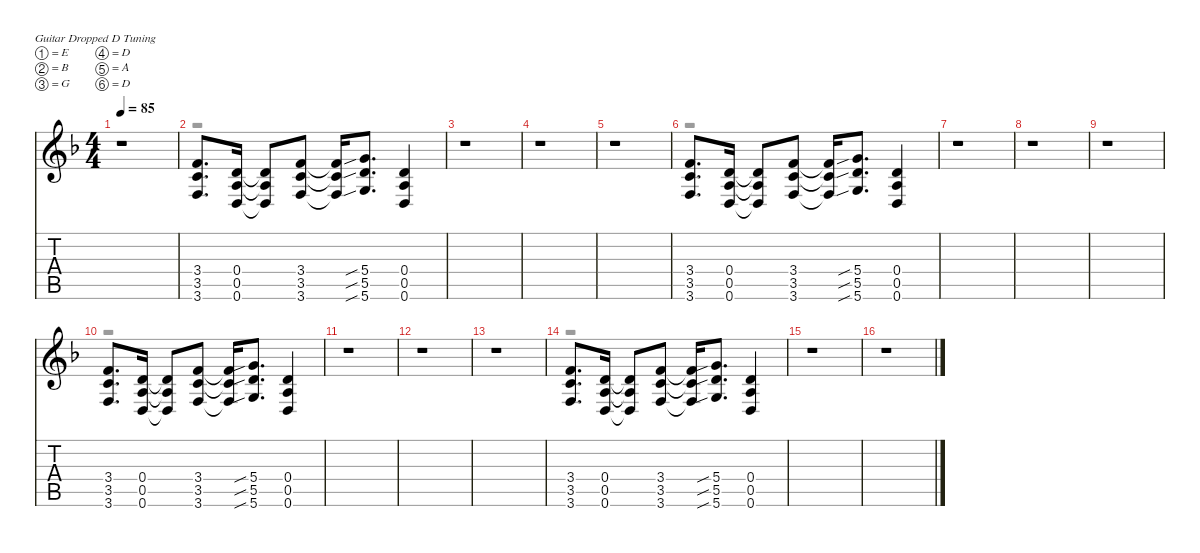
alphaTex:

\defaultSystemsLayout 4
\hideDynamics
\bracketExtendMode nobrackets
\singleTrackTrackNamePolicy hidden
\multiTrackTrackNamePolicy hidden
\firstSystemTrackNameMode fullname
\firstSystemTrackNameOrientation horizontal
\otherSystemsTrackNameOrientation horizontal
\track ("Guitar 2" "Guitar 2") {instrument distortionguitar}
\staff {score tabs}
\tuning (E4 B3 G3 D3 A2 D2)
\voice
\ts (4 4)
\tempo 85
\clef g2
\ks f
r.1{dy p beam Up} |
(3.4{acc forcenatural} 3.5{acc forcenatural} 3.6{acc forcenatural}).8{d dy f instrument distortionguitar beam Up} (0.4{acc forcenatural} 0.5{acc forcenatural} 0.6{acc forcenatural}).16{beam Up} (0.4{t acc forcenatural} 0.5{t acc forcenatural} 0.6{t acc forcenatural}).8{beam Up} (3.4{acc forcenatural} 3.5{acc forcenatural} 3.6{acc forcenatural}).8{beam Up} (3.4{t acc forcenatural} 3.5{t acc forcenatural} 3.6{t acc forcenatural}).16{beam Up} (5.4{sib acc forcenatural} 5.5{sib acc forcenatural} 5.6{sib acc forcenatural}).8{d beam Up} (0.4{acc forcenatural} 0.5{acc forcenatural} 0.6{acc forcenatural}).4{beam Up} |
r.1{beam Up} |
r.1{beam Up} |
r.1{beam Up} |
(3.4{acc forcenatural} 3.5{acc forcenatural} 3.6{acc forcenatural}).8{d beam Up} (0.4{acc forcenatural} 0.5{acc forcenatural} 0.6{acc forcenatural}).16{beam Up} (0.4{t acc forcenatural} 0.5{t acc forcenatural} 0.6{t acc forcenatural}).8{beam Up} (3.4{acc forcenatural} 3.5{acc forcenatural} 3.6{acc forcenatural}).8{beam Up} (3.4{t acc forcenatural} 3.5{t acc forcenatural} 3.6{t acc forcenatural}).16{beam Up} (5.4{sib acc forcenatural} 5.5{sib acc forcenatural} 5.6{sib acc forcenatural}).8{d beam Up} (0.4{acc forcenatural} 0.5{acc forcenatural} 0.6{acc forcenatural}).4{beam Up} |
r.1{beam Up} |
r.1{beam Up} |
r.1{beam Up} |
(3.4{acc forcenatural} 3.5{acc forcenatural} 3.6{acc forcenatural}).8{d beam Up} (0.4{acc forcenatural} 0.5{acc forcenatural} 0.6{acc forcenatural}).16{beam Up} (0.4{t acc forcenatural} 0.5{t acc forcenatural} 0.6{t acc forcenatural}).8{beam Up} (3.4{acc forcenatural} 3.5{acc forcenatural} 3.6{acc forcenatural}).8{beam Up} (3.4{t acc forcenatural} 3.5{t acc forcenatural} 3.6{t acc forcenatural}).16{beam Up} (5.4{sib acc forcenatural} 5.5{sib acc forcenatural} 5.6{sib acc forcenatural}).8{d beam Up} (0.4{acc forcenatural} 0.5{acc forcenatural} 0.6{acc forcenatural}).4{beam Up} |
r.1{beam Up} |
r.1{beam Up} |
r.1{beam Up} |
(3.4{acc forcenatural} 3.5{acc forcenatural} 3.6{acc forcenatural}).8{d beam Up} (0.4{acc forcenatural} 0.5{acc forcenatural} 0.6{acc forcenatural}).16{beam Up} (0.4{t acc forcenatural} 0.5{t acc forcenatural} 0.6{t acc forcenatural}).8{beam Up} (3.4{acc forcenatural} 3.5{acc forcenatural} 3.6{acc forcenatural}).8{beam Up} (3.4{t acc forcenatural} 3.5{t acc forcenatural} 3.6{t acc forcenatural}).16{beam Up} (5.4{sib acc forcenatural} 5.5{sib acc forcenatural} 5.6{sib acc forcenatural}).8{d beam Up} (0.4{acc forcenatural} 0.5{acc forcenatural} 0.6{acc forcenatural}).4{beam Up} |
r.1{beam Up} |
r.1{beam Up}
\voice
\clef g2
\ottava regular
\simile none
\ks f
r.1{dy f beam Down} |
r.1{beam Down} |
r.1{beam Down} |
r.1{beam Down} |
r.1{beam Down} |
r.1{beam Down} |
r.1{beam Down} |
r.1{beam Down} |
r.1{beam Down} |
r.1{beam Down} |
r.1{beam Down} |
r.1{beam Down} |
r.1{beam Down} |
r.1{beam Down} |
r.1{beam Down} |
r.1{beam Down}
